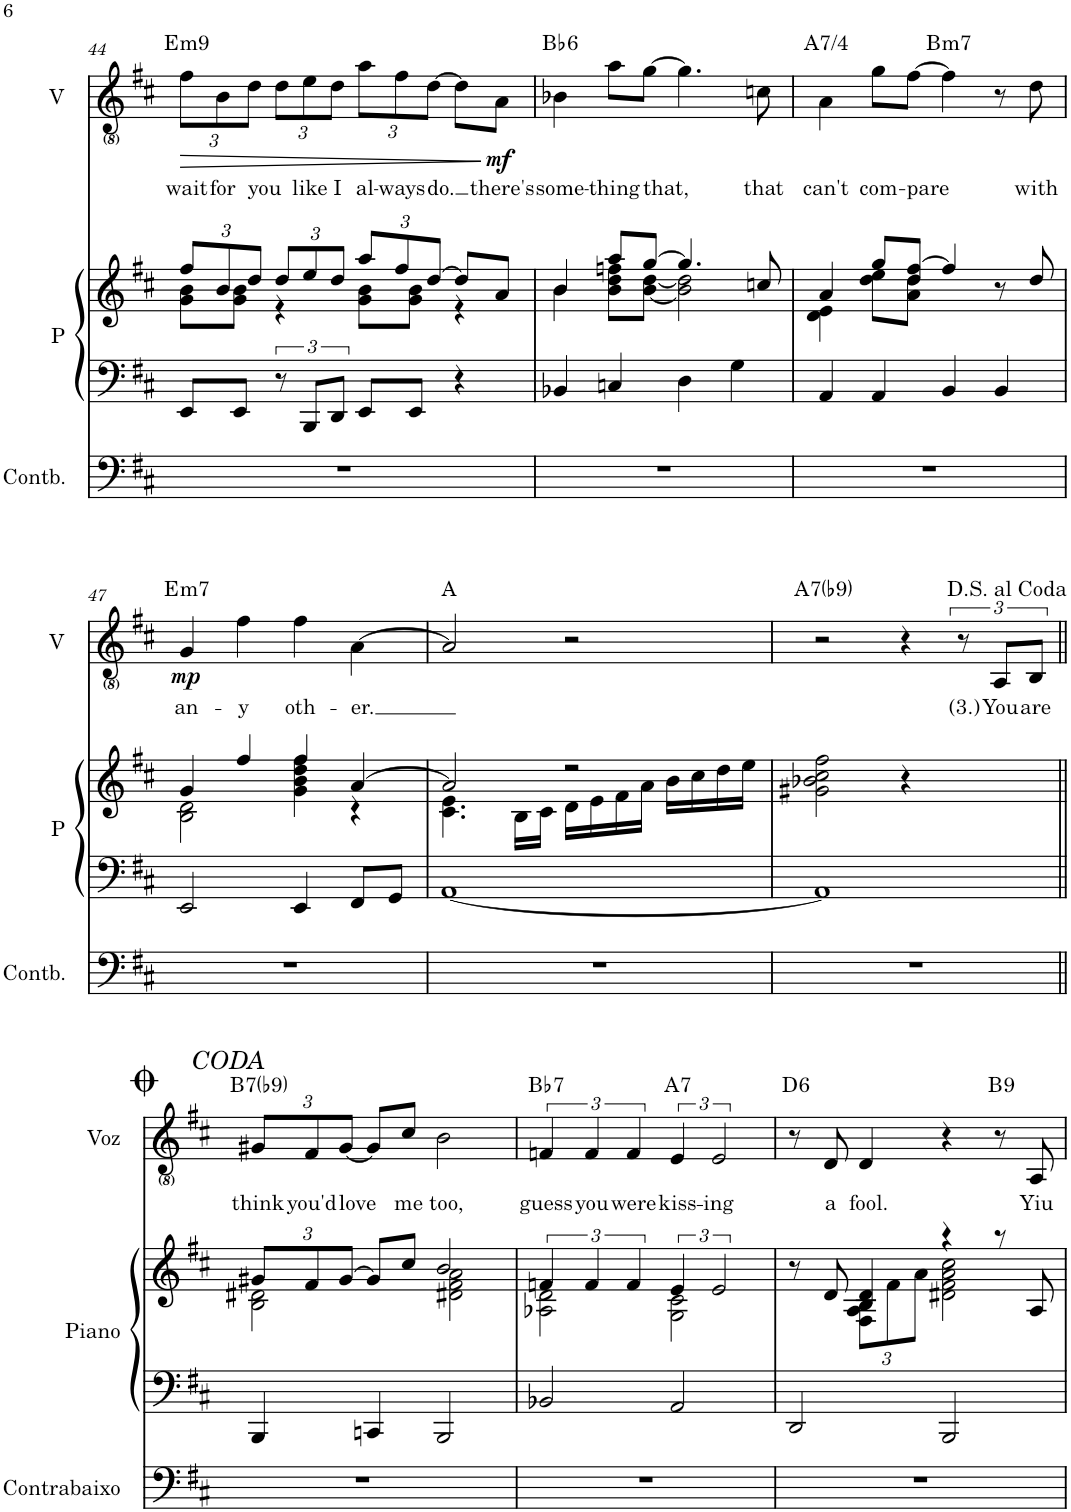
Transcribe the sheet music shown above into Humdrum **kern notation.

**kern	**kern	**kern	**kern	**text	**dynam	**harte
*part3	*part2	*part2	*part1	*part1	*part1	*part1
*staff4	*staff3	*staff2	*staff1	*staff1	*staff1	*
*I"Contrabaixo	*I"Piano	*	*I"Voz	*	*	*
*I'Contb.	*I'P	*	*I'V	*	*	*
!!LO:PB:g=z
*clefF4	*clefF4	*clefG2	*clefG2	*	*	*
*Trd7c12	*	*	*	*	*	*
*k[f#c#]	*k[f#c#]	*k[f#c#]	*k[f#c#]	*	*	*
*M4/4	*M4/4	*M4/4	*M4/4	*	*	*
*	*	*Xbrackettup	*Xbrackettup	*	*	*
=44	=44	=44	=44	=44	=44	=44
*	*	*^	*	*	*	*
!	!	!	!	!	!LO:LY:b	!LO:HP:b	!LO:H:kt=m9
1r	8EE/L	12ff#/L	8g\ 8b\L	12ff#\L	wait	>	E:min9
!	!	!	!	!	!LO:LY:b	!	!
.	.	12b/	.	12b\	for	.	.
.	8EE/J	.	8g\ 8b\J	.	.	.	.
!	!	!	!	!	!LO:LY:b	!	!
.	.	12dd/J	.	12dd\J	you	.	.
.	12r	12dd/L	4r	12dd\L	.	.	.
!	!	!	!	!	!LO:LY:b	!	!
.	12BBB/L	12ee/	.	12ee\	like	.	.
!	!	!	!	!	!LO:LY:b	!	!
.	12DD/J	12dd/J	.	12dd\J	I	.	.
!	!	!	!	!	!LO:LY:b	!	!
.	8EE/L	12aa/L	8g\ 8b\L	12aa\L	al-	.	.
!	!	!	!	!	!LO:LY:b	!	!
.	.	12ff#/	.	12ff#\	-ways	.	.
.	8EE/J	.	8g\ 8b\J	.	.	.	.
!	!	!	!	!	!LO:LY:b	!	!
.	.	[12dd/J	.	[12dd\J	do.	.	.
.	4r	8dd/L]	4r	8dd\L]	.	.	.
!	!	!	!	!	!LO:LY:b	!LO:DY:n=1:b	!
.	.	8a/J	.	8a\J	there's	] mf	.
=45	=45	=45	=45	=45	=45	=45	=45
!	!	!	!	!	!LO:LY:b	!	!LO:H:kt=6
1r	4BB-X/	4b/	4b\	4b-X\	some-	.	Bb:maj6
!	!	!	!	!	!LO:LY:b	!	!
.	4Cn/	8aa/L	8b\ 8dd\ 8ffn\L	8aa\L	-thing	.	.
!	!	!	!	!	!LO:LY:b	!	!
.	.	[>8gg/J	[8b\ [8dd\J	[>8gg\J	that,	.	.
.	4D\	4.gg/]	2b\] 2dd\]	4.gg\]	.	.	.
.	4G\	.	.	.	.	.	.
!	!	!	!	!	!LO:LY:b	!	!
.	.	8ccn/	.	8ccn\	that	.	.
=46	=46	=46	=46	=46	=46	=46	=46
!	!	!	!	!	!LO:LY:b	!	!LO:H:kt=7/4
1r	4AA/	4a/	4d\ 4e\	4a\	can't	.	A:maj
!	!	!	!	!	!LO:LY:b	!	!
.	4AA/	8gg/L	8dd\ 8ee\L	8gg\L	com-	.	.
!	!	!	!	!	!LO:LY:b	!	!
.	.	8dd/ [8ff#/J	8a\ 8dd\J	[>8ff#\J	-pare	.	.
!	!	!	!	!	!	!	!LO:H:kt=m7
.	4BB/	4ff#/]	2ryy	4ff#\]	.	.	B:min7
.	4BB/	8r	.	8r	.	.	.
!	!	!	!	!	!LO:LY:b	!	!
.	.	8dd/	.	8dd\	with	.	.
!!LO:LB:g=z
=47	=47	=47	=47	=47	=47	=47	=47
!	!	!	!	!	!LO:LY:b	!LO:DY:b	!LO:H:kt=m7
1r	2EE/	4g/	2B\ 2d\	4g/	an-	mp	E:min7
!	!	!	!	!	!LO:LY:b	!	!
.	.	4ff#/	.	4ff#\	-y	.	.
!	!	!	!	!	!LO:LY:b	!	!
.	4EE/	4ff#/	4g\ 4b\ 4dd\ 4ff#\	4ff#\	oth-	.	.
!	!	!	!	!	!LO:LY:b	!	!
.	8FF#/L	[>4a/	4r	[4a\	-er.	.	.
.	8GG/J	.	.	.	.	.	.
=48	=48	=48	=48	=48	=48	=48	=48
1r	[1AA	2a/]	4.c#\ 4.e\	2a/]	.	.	A:maj
.	.	.	16B\LL	.	.	.	.
.	.	.	16c#\JJ	.	.	.	.
.	.	2r	16d\LL	2r	.	.	.
.	.	.	16e\	.	.	.	.
.	.	.	16f#\	.	.	.	.
.	.	.	16a\JJ	.	.	.	.
.	.	.	16b\LL	.	.	.	.
.	.	.	16cc#\	.	.	.	.
.	.	.	16dd\	.	.	.	.
.	.	.	16ee\JJ	.	.	.	.
=49	=49	=49	=49	=49	=49	=49	=49
!	!	!	!	!	!	!	!LO:H:kt=7
*	*	*v	*v	*	*	*	*
1r	1AA]	2g#X\ 2b-X\ 2cc#\ 2ff#\	2r	.	.	A:7(b9)
.	.	4r	4r	.	.	.
*	*	*	*brackettup	*	*	*
!	!	!	!	!LO:LY:b	!	!
.	.	4ryy	12r	(3.)	.	.
!	!	!	!	!LO:LY:b	!	!
.	.	.	12A/L	You	.	.
!	!	!	!	!LO:LY:b	!	!
.	.	.	12B/J	are	.	.
!!LO:LB:g=z
=1||	=1||	=1||	=1||	=1||	=1||	=1||
*	*	*^	*	*	*	*
*	*	*	*	*Xbrackettup	*	*	*
!	!	!	!	!	!LO:LY:b	!	!LO:H:kt=7
1r	4BBB/	12g#X/L	2B\ 2d#X\	12g#X/L	think	.	B:7(b9)
!	!	!	!	!	!LO:LY:b	!	!
.	.	12f#/	.	12f#/	you'd	.	.
!	!	!	!	!	!LO:LY:b	!	!
.	.	[12g#/J	.	[12g#/J	love	.	.
.	4CCn/	8g#/L]	.	8g#/L]	.	.	.
!	!	!	!	!	!LO:LY:b	!	!
.	.	8cc#/J	.	8cc#/J	me	.	.
!	!	!	!	!	!LO:LY:b	!	!
.	2BBB/	2b/	2d#X\ 2f#\ 2a\	2b\	too,	.	.
=2	=2	=2	=2	=2	=2	=2	=2
*	*	*brackettup	*	*brackettup	*	*	*
!	!	!	!	!	!LO:LY:b	!	!LO:H:kt=7
1r	2BB-X/	6fn/	2A-X\ 2d\	6fn/	guess	.	Bb:7
!	!	!	!	!	!LO:LY:b	!	!
.	.	6f/	.	6f/	you	.	.
!	!	!	!	!	!LO:LY:b	!	!
.	.	6f/	.	6f/	were	.	.
!	!	!	!	!	!LO:LY:b	!	!LO:H:kt=7
.	2AA/	6e/	2G\ 2c#\	6e/	kiss-	.	A:7
!	!	!	!	!	!LO:LY:b	!	!
.	.	3e/	.	3e/	-ing	.	.
=3	=3	=3	=3	=3	=3	=3	=3
!	!	!	!	!	!	!	!LO:H:kt=6
1r	2DD/	8r	4ryy	8r	.	.	D:maj6
!	!	!	!	!	!LO:LY:b	!	!
.	.	8d/	.	8d/	a	.	.
*	*	*	*Xbrackettup	*	*	*	*
!	!	!	!	!	!LO:LY:b	!	!
.	.	4B/ 4d/	12F#\ 12A\ 12B\L	4d/	fool.	.	.
.	.	.	12f#\	.	.	.	.
.	.	.	12a\J	.	.	.	.
.	2BBB/	4r	2d#X\ 2f#\ 2a\ 2cc#\	4r	.	.	.
!	!	!	!	!	!	!	!LO:H:kt=9
.	.	8r	.	8r	.	.	B:9
!	!	!	!	!	!LO:LY:b	!	!
.	.	8A/	.	8A/	Yiu	.	.
*	*	*v	*v	*	*	*	*
=	=	=	=	=	=	=
*-	*-	*-	*-	*-	*-	*-
